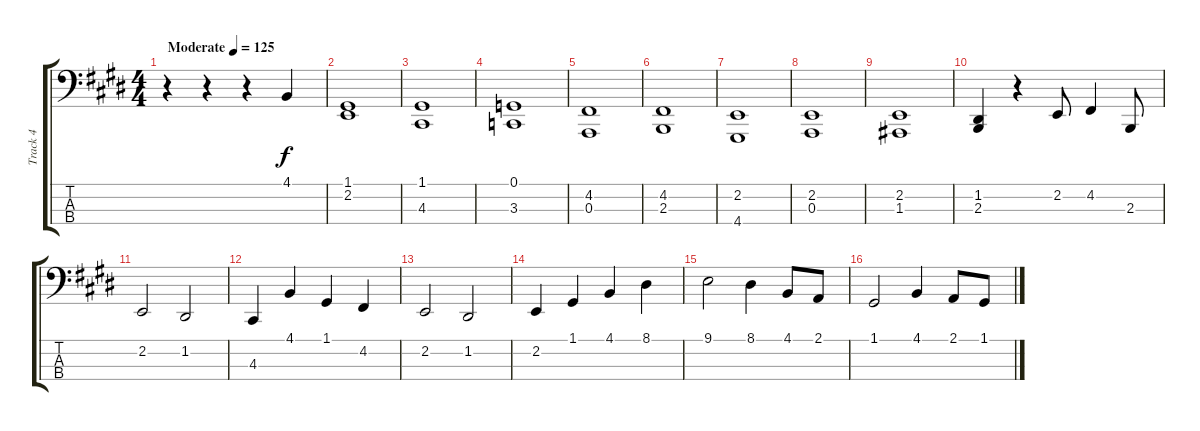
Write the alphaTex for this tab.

\track ("Track 4" "Track 4") {instrument cello}
\staff {score tabs}
\tuning (G2 D2 A1 E1) {hide}
\ts (4 4)
\tempo (125 "Moderate")
\clef f4
\ks e
r.4{dy f instrument cello} r.4 r.4 4.1.4 |
(1.1 2.2).1 |
(1.1 4.3).1 |
(0.1 3.3).1 |
(4.2 0.3).1 |
(4.2 2.3).1 |
(2.2 4.4).1 |
(2.2 0.3).1 |
(2.2 1.3).1 |
(1.2 2.3).4 r.4 2.2.8 4.2.4 2.3.8 |
2.2.2 1.2.2 |
4.3.4 4.1.4 1.1.4 4.2.4 |
2.2.2 1.2.2 |
2.2.4 1.1.4 4.1.4 8.1.4 |
9.1.2 8.1.4 4.1.8 2.1.8 |
1.1.2 4.1.4 2.1.8 1.1.8
